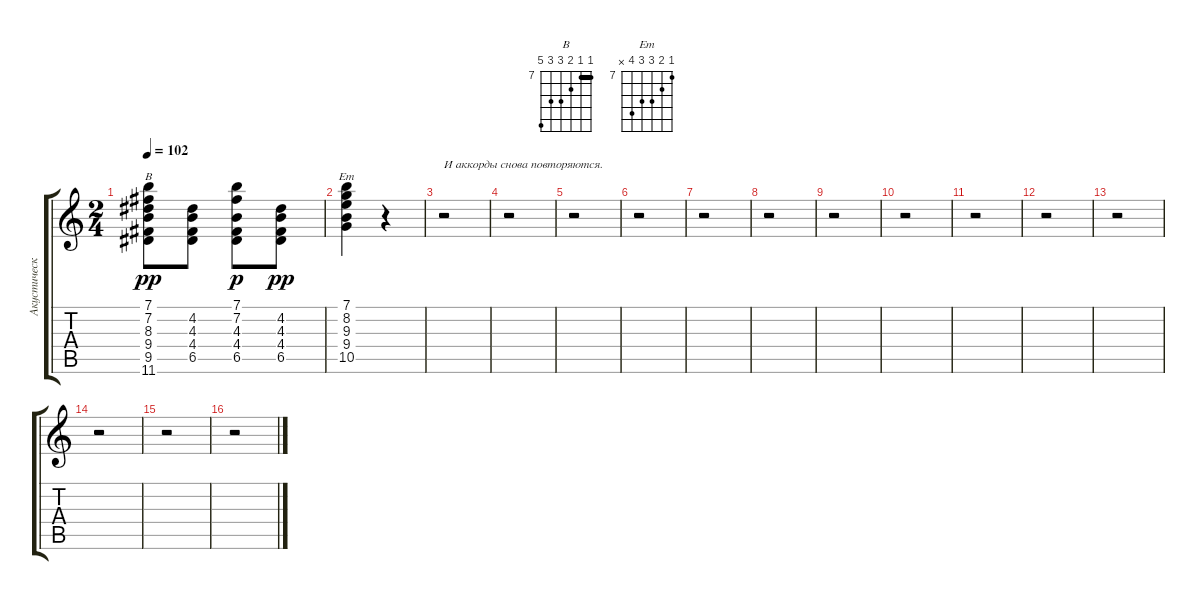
\track ("Акустическая гитара" "Акустическ") {instrument acousticguitarsteel}
\staff {score tabs}
\tuning (E4 B3 G3 D3 A2 E2) {hide}
\chord ("B" 7 7 8 9 9 11) {firstfret 7 barre 7}
\chord ("Em" 7 8 9 9 10 x) {firstfret 7}
\ts (2 4)
\tempo 102
\clef g2
\ks c
(7.1 7.2 8.3 9.4 9.5 11.6).8{ch "B" dy pp} (4.2 4.3 4.4 6.5).8 (7.1 7.2 4.3 4.4 6.5).8{dy p} (4.2 4.3 4.4 6.5).8{dy pp} |
(7.1 8.2 9.3 9.4 10.5).4{ch "Em"} r.4 |
r.2{txt "И аккорды снова повторяются."} |
r.2 |
r.2 |
r.2 |
r.2 |
r.2 |
r.2 |
r.2 |
r.2 |
r.2 |
r.2 |
r.2 |
r.2 |
r.2
